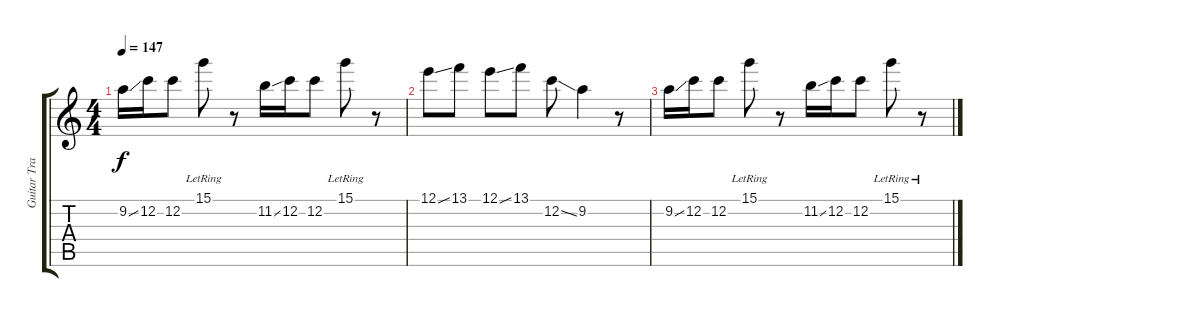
\track ("Guitar Track 3" "Guitar Tra") {instrument acousticguitarnylon}
\staff {score tabs}
\tuning (E4 C4 G3 C3 A2 F2) {hide}
\ts (4 4)
\tempo 147
\clef g2
\ks c
9.2{ss}.16{dy f volume 9} 12.2.16 12.2.8 15.1{lr}.8 r.8 11.2{ss}.16 12.2.16 12.2.8 15.1{lr}.8 r.8 |
12.1{ss}.8 13.1.8 12.1{ss}.8 13.1.8 12.2{ss}.8 9.2.4 r.8 |
9.2{ss}.16{volume 9} 12.2.16 12.2.8 15.1{lr}.8 r.8 11.2{ss}.16 12.2.16 12.2.8 15.1{lr}.8 r.8
